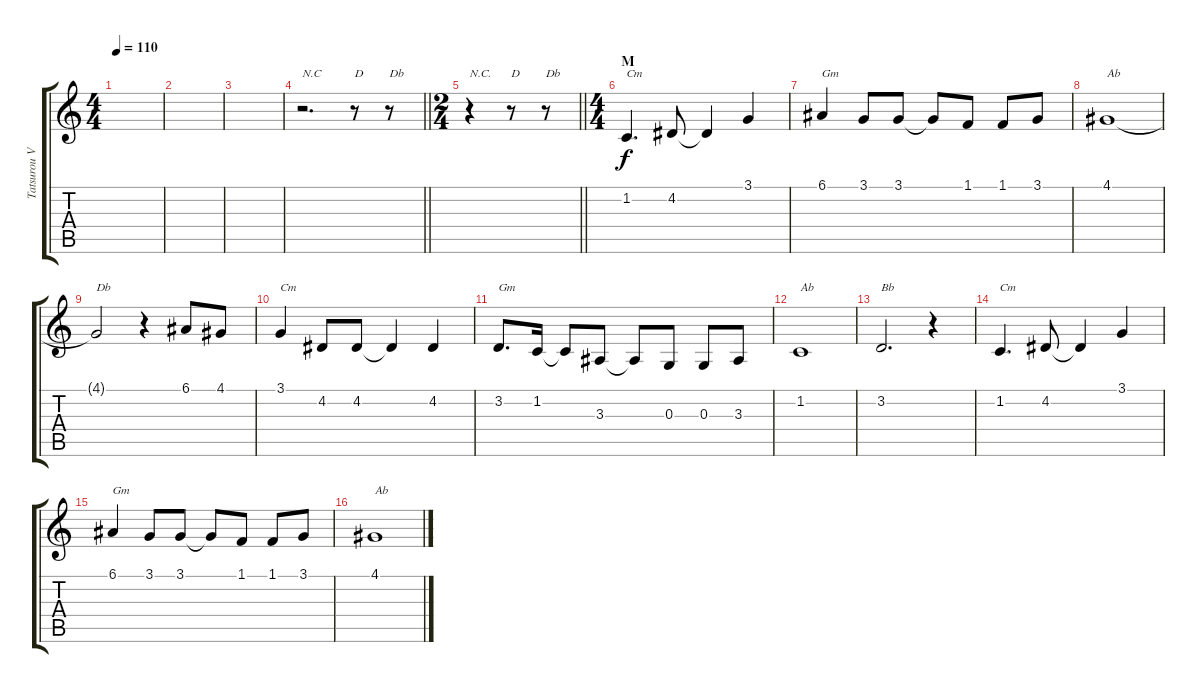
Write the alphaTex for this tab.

\track ("Tatsurou Vocals" "Tatsurou V") {instrument tenorsax}
\staff {score tabs}
\tuning (E4 B3 G3 D3 A2 E2) {hide}
\ts (4 4)
\tempo 110
\clef g2
\ks c
|
|
|
\barLineRight lightlight
r.2{d txt "N.C"} r.8{txt "D"} r.8{txt "Db"} |
\ts (2 4)
\barLineRight lightlight
r.4{txt "N.C."} r.8{txt "D"} r.8{txt "Db"} |
\ts (4 4)
\section ("" "M")
1.2.4{d txt "Cm"} 4.2.8 4.2{t}.4 3.1.4 |
6.1.4{txt "Gm"} 3.1.8 3.1.8 3.1{t}.8 1.1.8 1.1.8 3.1.8 |
4.1.1{txt "Ab"} |
4.1{t}.2{txt "Db"} r.4 6.1.8 4.1.8 |
3.1.4{txt "Cm"} 4.2.8 4.2.8 4.2{t}.4 4.2.4 |
3.2.8{d txt "Gm"} 1.2.16 1.2{t}.8 3.3.8 3.3{t}.8 0.3.8 0.3.8 3.3.8 |
1.2.1{txt "Ab"} |
3.2.2{d txt "Bb"} r.4 |
1.2.4{d txt "Cm"} 4.2.8 4.2{t}.4 3.1.4 |
6.1.4{txt "Gm"} 3.1.8 3.1.8 3.1{t}.8 1.1.8 1.1.8 3.1.8 |
4.1.1{txt "Ab"}
